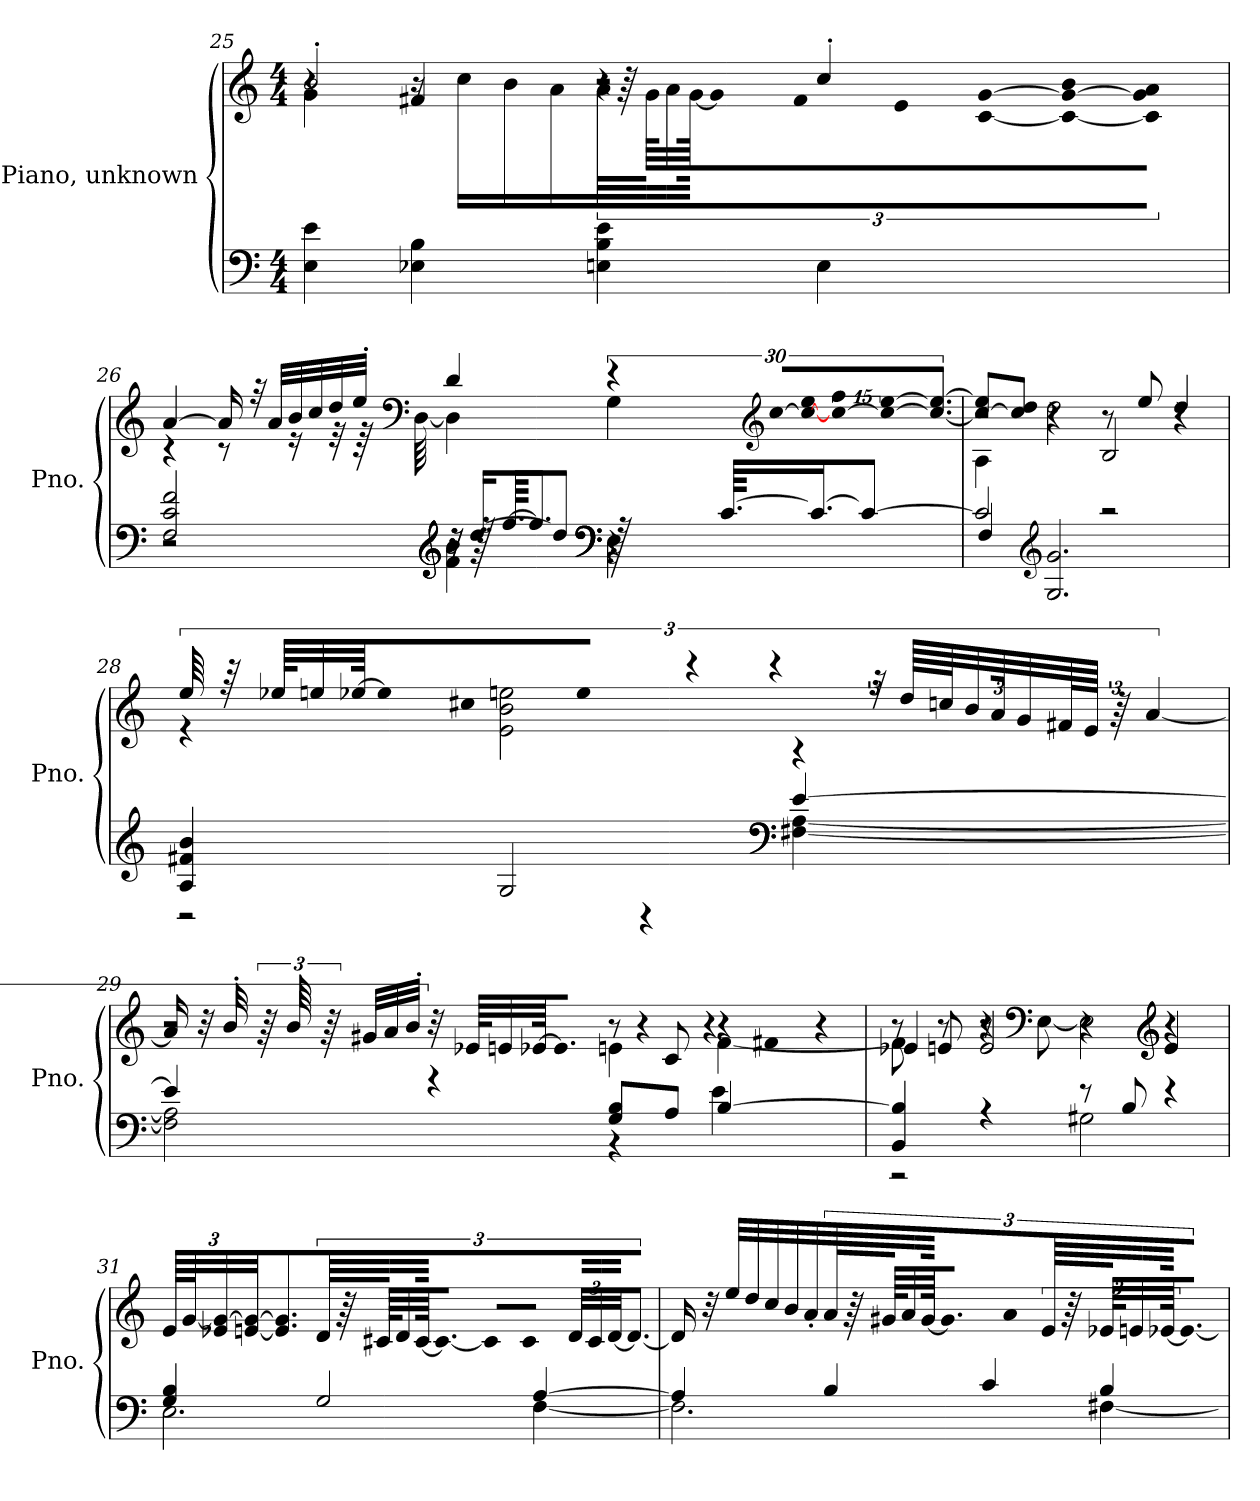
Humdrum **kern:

**kern	**kern
*part1	*part1
*staff2	*staff1
*I"Piano, unknown	*
*I'Pno.	*
!!LO:LB:g=z
*clefF4	*clefG2
*k[]	*k[]
*M4/4	*M4/4
=25	=25
*	*^
*	*	*^
4E\ 4e\	2b'/	4g\	4r
4E-X\ 4B\	.	16r	4f#X/
.	.	16cc\LL	.
.	.	16b\	.
.	.	16a\	.
4En\ 4B\ 4e\	4r	96a\JJkk	2r
.	.	96r	.
.	.	96g\KLLL	.
*	*	*Xbrackettup	*
.	.	48a\	.
.	.	[96g\JK	.
.	.	16g\]	.
.	.	16f#\	.
.	.	16e\J	.
4E\	4cc'/	[8c\ [8g\	.
.	.	16c\_ 16g\_ 16b\L	.
.	.	16c\] 16g\] 16a\JJ	.
*	*	*v	*v
!!LO:PB:g=z
=26	=26	=26
*^	*	*
*	*^	*	*
2r	2r	2F/ 2c/ 2f/	[4a/	4r
.	.	.	16a/]	8r
.	.	.	32r	.
.	.	.	32a/LLL	.
.	.	.	32b/	16r
.	.	.	32cc/	.
.	.	.	32dd/	32r
.	.	.	32ee'/JJJ	64r
*	*	*	*clefF4	*
.	.	.	.	[64D\
*clefG2	*	*	*	*
32r	4f\ 4b\	32r	4d/	4D\]
[16.dd/KL	.	128r	.	.
.	.	[64.ff/KKKL	.	.
.	.	8.ff/J]	.	.
8dd/J]	.	.	.	.
*clefF4	*	*	*	*
*	*	*	*brackettup	*
!	!	!	!LO:N:vis=128	!
128r	4E\	4r	1920%17r	4G\
[64.c/KKLL	.	.	.	.
*	*	*	*clefG2	*
!	!	!	!LO:N:vis=256	!
.	.	.	[1920%17cc/KLLLL	.
!	!	!	!LO:N:vis=64	!
.	.	.	960%17cc/_ 960%17ee/	.
16.c/J_	.	.	.	.
.	.	.	1920ryy	.
!	!	!	!LO:N:vis=64	!
.	.	.	960%17cc/_ 960%17ff/	.
!	!	!	!LO:N:vis=256	!
.	.	.	1920%17cc/_ [1920%17ee/JJJK	.
.	.	.	8.cc/_ 8.ee/_J	.
8c/J_	.	.	.	.
*	*v	*v	*	*
=27	=27	=27	=27
*	*	*	*^
2c/]	4F/	8cc/_ 8ee/]L	4A\	2r
.	.	8cc/] 8dd/J	.	.
*clefG2	*	*	*	*
.	2.G/ 2.g/	4r	2dd\	.
2r	.	8r	.	2B/
.	.	8ee/	.	.
.	.	4dd/	4r	.
*	*	*	*v	*v
!!LO:LB:g=z
=28	=28	=28	=28
4A/ 4f#X/ 4b/	2r	96ee/	4r
.	.	96r	.
.	.	96ee-X/KLLL	.
*	*	*Xbrackettup	*
.	.	48een/	.
.	.	[96ee-X/JJK	.
.	.	8ee-/]	.
.	.	32cc#X/LL	.
.	.	32ee-/JJJ	.
2G/	.	4r	2e\ 2b\ 2een\
.	4r	8r	.
*	*	*brackettup	*
.	.	48r	.
.	.	96dd/LLLL	.
*	*	*Xbrackettup	*
.	.	96ccn/J	.
.	.	48b/	.
.	.	96a/K	.
.	.	48g/	.
*	*	*brackettup	*
.	.	96f#X/L	.
.	.	96e/JJJJ	.
.	.	96r	.
*clefF4	*	*	*
[4e/	[4F#X\ [4A\	[4a/	4r
!!LO:LB:g=z
=29	=29	=29	=29
*	*	*	*^
4e/]	2F#\] 2A\]	16a/]	2r	2r
.	.	32r	.	.
.	.	32b'/	.	.
.	.	96r	.	.
.	.	96b/	.	.
.	.	96r	.	.
.	.	32g#X/LLL	.	.
.	.	32a/	.	.
.	.	32b'/JJJ	.	.
4r	.	48r	.	.
.	.	96e-X/KLLL	.	.
*	*	*Xbrackettup	*	*
.	.	48en/	.	.
.	.	[96e-X/JJK	.	.
.	.	8.e-/J]	.	.
8G/ 8B/L	4r	8r	4en\	8r
8A/J	.	16r	.	8c/
.	.	16f#X/	.	.
[4B/	4e\	4r	[4f#\	4r
=30	=30	=30	=30	=30
4BB/ 4B/]	2r	8r	8f#\]	4e-X/
.	.	8en/	8r	.
4r	.	4r	8r	2e/
*	*	*clefF4	*	*
.	.	.	[8E\	.
8r	2G#X\	4r	2E\]	.
8B/	.	.	.	.
*	*	*clefG2	*	*
4r	.	4e/	.	4r
*	*	*v	*v	*v
!!LO:LB:g=z
=31	=31	=31
4G/ 4B/	2.E\	96e/LLLL
.	.	[96g/J
.	.	48e-X/ 48g/_
.	.	[48en/ 48g/_JJ
.	.	8.e/] 8.g/]
*	*	*brackettup
2G/	.	96d/Jkkk
.	.	96r
.	.	96c#X/KLLL
*	*	*Xbrackettup
.	.	48d/
.	.	[96c#/JJK
.	.	8.c#/J_
.	.	8c#/L]
.	.	8c#/J
[4A/	[4F\	48d/LLL
.	.	48c#/
.	.	[48d/JJ
.	.	8.d/J_
!!LO:LB:g=z
=32	=32	=32
4A/]	2.F\]	16d/]
.	.	32r
.	.	32ee\LLL
.	.	32dd\
.	.	32cc\
.	.	32b\
.	.	32a'\
*	*	*brackettup
4B/	.	96a\JJJk
.	.	96r
.	.	96g#X/KLLL
*	*	*Xbrackettup
.	.	48a/
.	.	[96g#/JJK
.	.	8.g#/J]
4c/	.	4a/
*	*	*brackettup
4B/	[4F#X\	96e/
.	.	96r
.	.	96e-X/KLLL
*	*	*Xbrackettup
.	.	48en/
.	.	[96e-X/JJK
.	.	8.e-/J_
*v	*v	*
=	=
*-	*-
